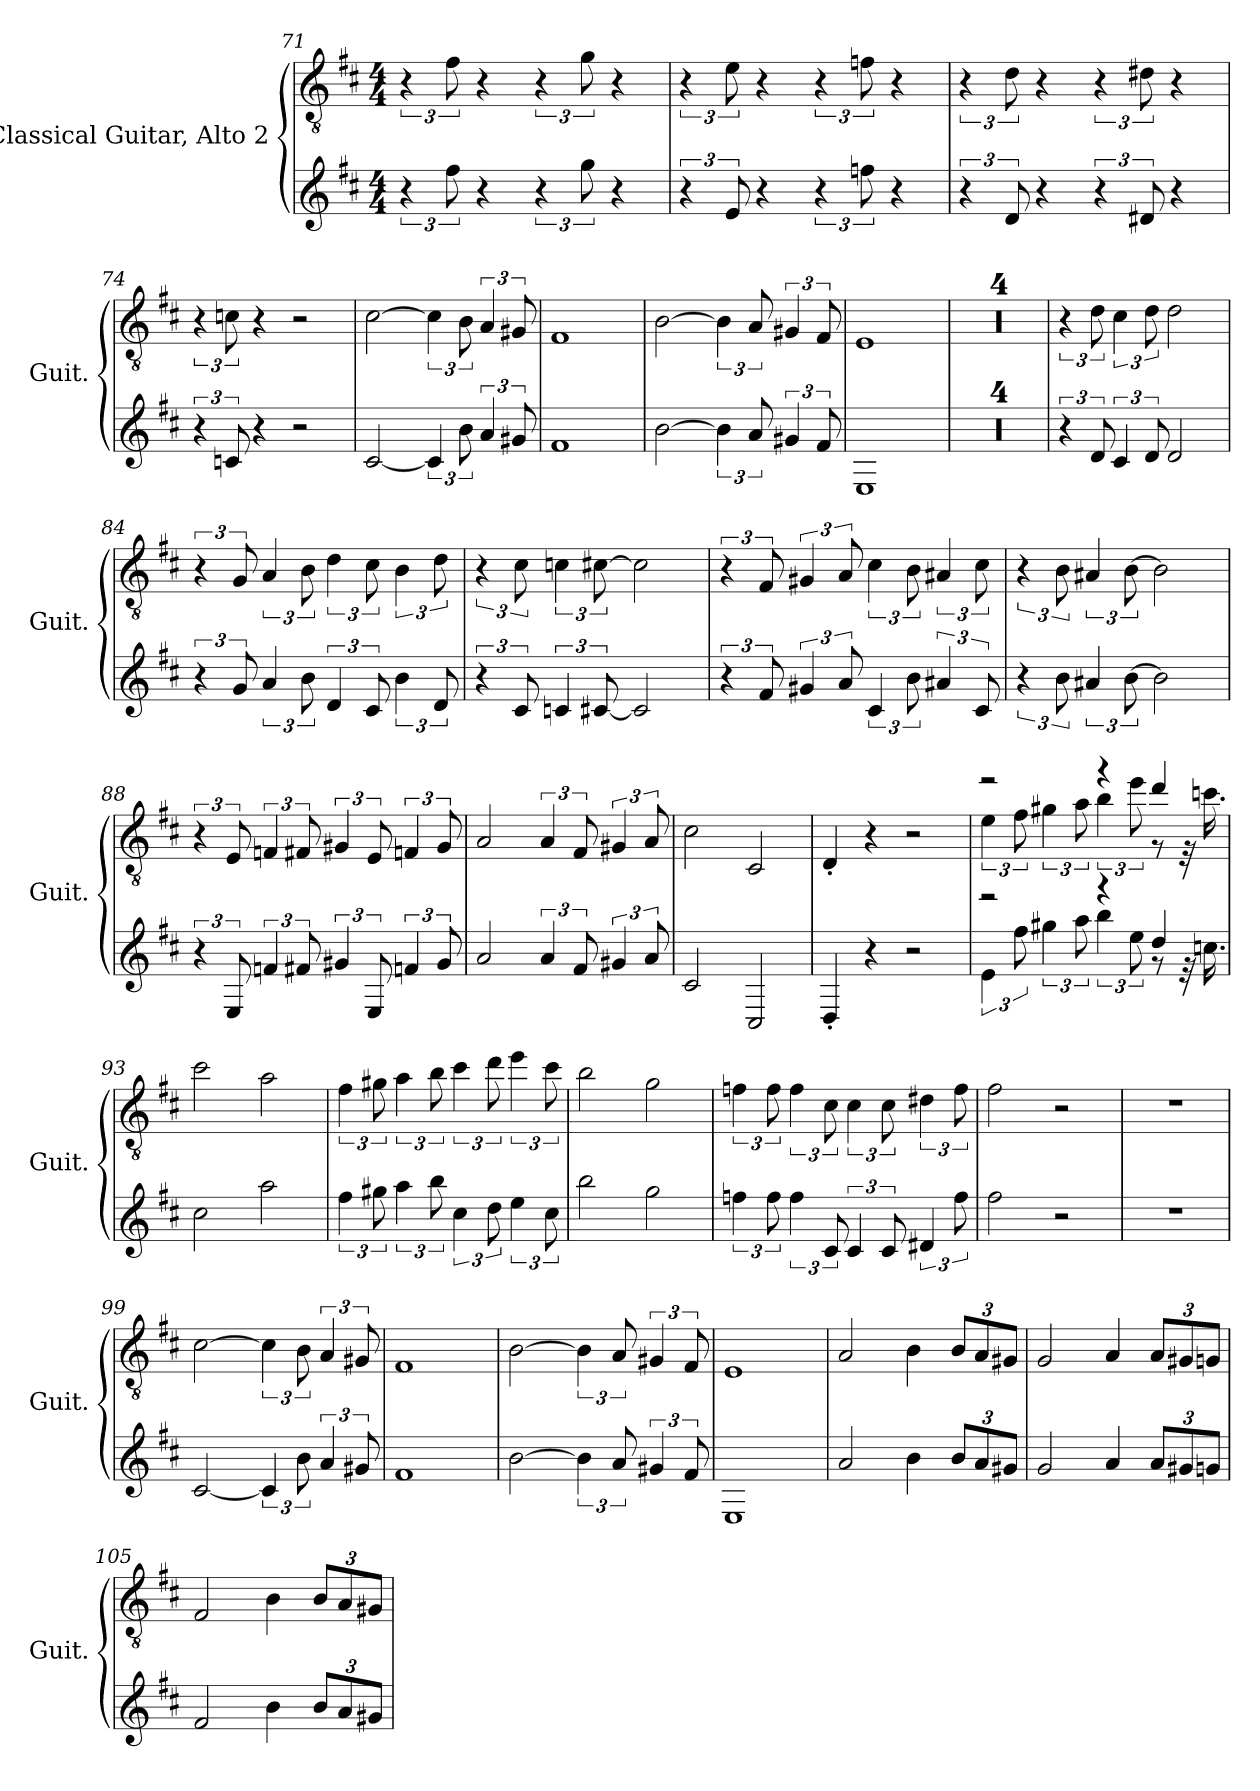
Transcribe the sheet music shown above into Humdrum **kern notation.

**kern	**kern
*part1	*part1
*staff2	*staff1
*I"Classical Guitar, Alto 2	*
*I'Guit.	*
!!LO:LB:g=z
*	*clefGv2
*ITrd-4c-7	*ITrd-4c-7
*k[f#c#g#]	*k[f#c#g#]
*M4/4	*M4/4
=71	=71
6r	6r
12ccc#	12cc#\
4r	4r
6r	6r
12ddd	12dd\
4r	4r
=72	=72
6r	6r
12b	12b\
4r	4r
6r	6r
12cccn	12ccn\
4r	4r
=73	=73
6r	6r
12a	12a\
4r	4r
6r	6r
12a#X	12a#X\
4r	4r
=74	=74
6r	6r
12gn	12gn\
4r	4r
2r	2r
=75	=75
[2g#	[2g#\
6g#]	6g#\]
12ff#	12f#\
6ee	6e/
12dd#X	12d#X/
=76	=76
1cc#	1c#
!!LO:LB:g=z
=77	=77
[2ff#	[2f#\
6ff#]	6f#\]
12ee	12e/
6dd#X	6d#X/
12cc#	12c#/
=78	=78
1B	1B
=79	=79
1r	1r
=80	=80
1r	1r
=81	=81
1r	1r
=82	=82
1r	1r
=83	=83
6r	6r
12a	12a\
6g#	6g#\
12a	12a\
2a	2a\
!!LO:LB:g=z
=84	=84
6r	6r
12dd	12d/
6ee	6e/
12ff#	12f#\
6a	6a\
12g#	12g#\
6ff#	6f#\
12a	12a\
=85	=85
6r	6r
12g#	12g#\
6gn	6gn\
[12g#X	[12g#X\
2g#]	2g#\]
=86	=86
6r	6r
12cc#	12c#/
6dd#X	6d#X/
12ee	12e/
6g#	6g#\
12ff#	12f#\
6ee#X	6e#X/
12g#	12g#\
=87	=87
6r	6r
12ff#	12f#\
6ee#X	6e#X/
[12ff#	[12f#\
2ff#]	2f#\]
!!LO:LB:g=z
=88	=88
6r	6r
12B	12B/
6ccn	6cn/
12cc#X	12c#X/
6dd#X	6d#X/
12B	12B/
6ccn	6cn/
12dd#	12d#/
=89	=89
2ee	2e/
6ee	6e/
12cc#	12c#/
6dd#X	6d#X/
12ee	12e/
=90	=90
2g#	2g#\
2G#	2G#/
=91	=91
4A'	4A'/
4r	4r
2r	2r
!!LO:PB:g=z
=92	=92
*^	*^
2r	6b	2r	6b\
.	12ccc#	.	12cc#\
.	6ddd#X	.	6dd#X\
.	12eee	.	12ee\
4r	6fff#	4r	6ff#\
.	12bb	.	12bb\
4aa	8r	4aa/	8r
.	32r	.	32r
.	16.ggn	.	16.ggn\
*v	*v	*	*
*	*v	*v
=93	=93
2gg#	2gg#\
2eee	2ee\
=94	=94
6ccc#	6cc#\
12ddd#X	12dd#X\
6eee	6ee\
12fff#	12ff#\
6gg#	6gg#\
12aa	12aa\
6bb	6bb\
12gg#	12gg#\
=95	=95
2fff#	2ff#\
2ddd	2dd\
!!LO:LB:g=z
=96	=96
6cccn	6ccn\
12ccc	12cc\
6ccc	6cc\
12g#	12g#\
6g#	6g#\
12g#	12g#\
6a#X	6a#X\
12ccc	12cc\
=97	=97
2ccc#	2cc#\
2r	2r
=98	=98
1r	1r
=99	=99
[2g#	[2g#\
6g#]	6g#\]
12ff#	12f#\
6ee	6e/
12dd#X	12d#X/
=100	=100
1cc#	1c#
=101	=101
[2ff#	[2f#\
6ff#]	6f#\]
12ee	12e/
6dd#X	6d#X/
12cc#	12c#/
!!LO:LB:g=z
=102	=102
1B	1B
=103	=103
2ee	2e/
4ff#	4f#\
*Xbrackettup	*Xbrackettup
12ff#L	12f#/L
12ee	12e/
12dd#XJ	12d#X/J
=104	=104
2dd	2d/
4ee	4e/
12eeL	12e/L
12dd#X	12d#X/
12ddnJ	12dn/J
=105	=105
2cc#	2c#/
4ff#	4f#\
12ff#L	12f#/L
12ee	12e/
12dd#XJ	12d#X/J
=	=
*-	*-
